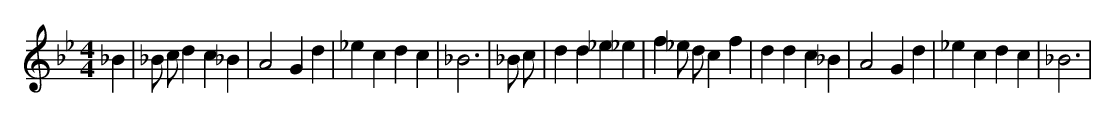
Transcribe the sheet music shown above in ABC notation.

X:1
M:4/4
L:1/8
K:Bb
_B2 | _B c d2 c2 _B2 | A4 G2 d2 | _e2 c2 d2 c2 | _B6 | _B c | d2 d2 _e2 _e2 | f2 _e d c2 f2 | d2 d2 c2 _B2 | A4 G2 d2 | _e2 c2 d2 c2 | _B6 |
